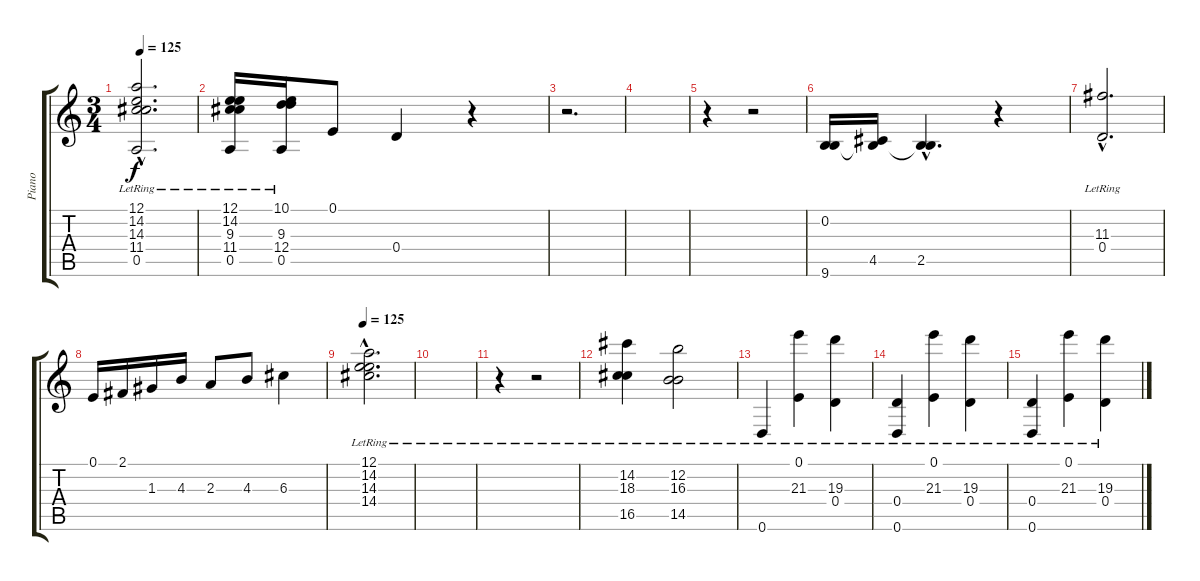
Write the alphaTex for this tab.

\track ("Piano" "Piano") {instrument acousticgrandpiano}
\staff {score tabs}
\tuning (E4 B3 G4 D4 A3 D3) {hide}
\ts (3 4)
\tempo 125
\clef g2
\ks c
(12.1{hac lr} 14.2{hac lr} 14.3{hac lr} 11.4{hac lr} 0.5{hac}).2{d dy f} |
(12.1{lr} 14.2{lr} 9.3{lr} 11.4{lr} 0.5).16 (10.1{lr} 9.3{lr} 12.4{lr} 0.5).16 0.1.8 0.4.4 r.4 |
r.2{d} |
|
r.4 r.2 |
(0.2 9.6).16 (4.5 9.6{t}).16 (2.5{hac} 9.6{hac t}).4{d} r.4 |
(11.3{hac lr} 0.4{hac lr}).2{d} |
0.1.16 2.1.16 1.3.16 4.3.16 2.3.8 4.3.8 6.3.4 |
\tempo 125
(12.1{hac lr} 14.2{hac lr} 14.3{hac lr} 14.4{hac lr}).2{d} |
|
r.4 r.2 |
(14.2{lr} 18.3{lr} 16.5{lr}).4 (12.2{lr} 16.3{lr} 14.5{lr}).2 |
0.6{lr}.4 (0.1{lr} 21.3{lr}).4 (19.3{lr} 0.4{lr}).4 |
(0.4{lr} 0.6).4 (0.1{lr} 21.3{lr}).4 (19.3{lr} 0.4{lr}).4 |
(0.4{lr} 0.6).4 (0.1{lr} 21.3{lr}).4 (19.3{lr} 0.4{lr}).4
